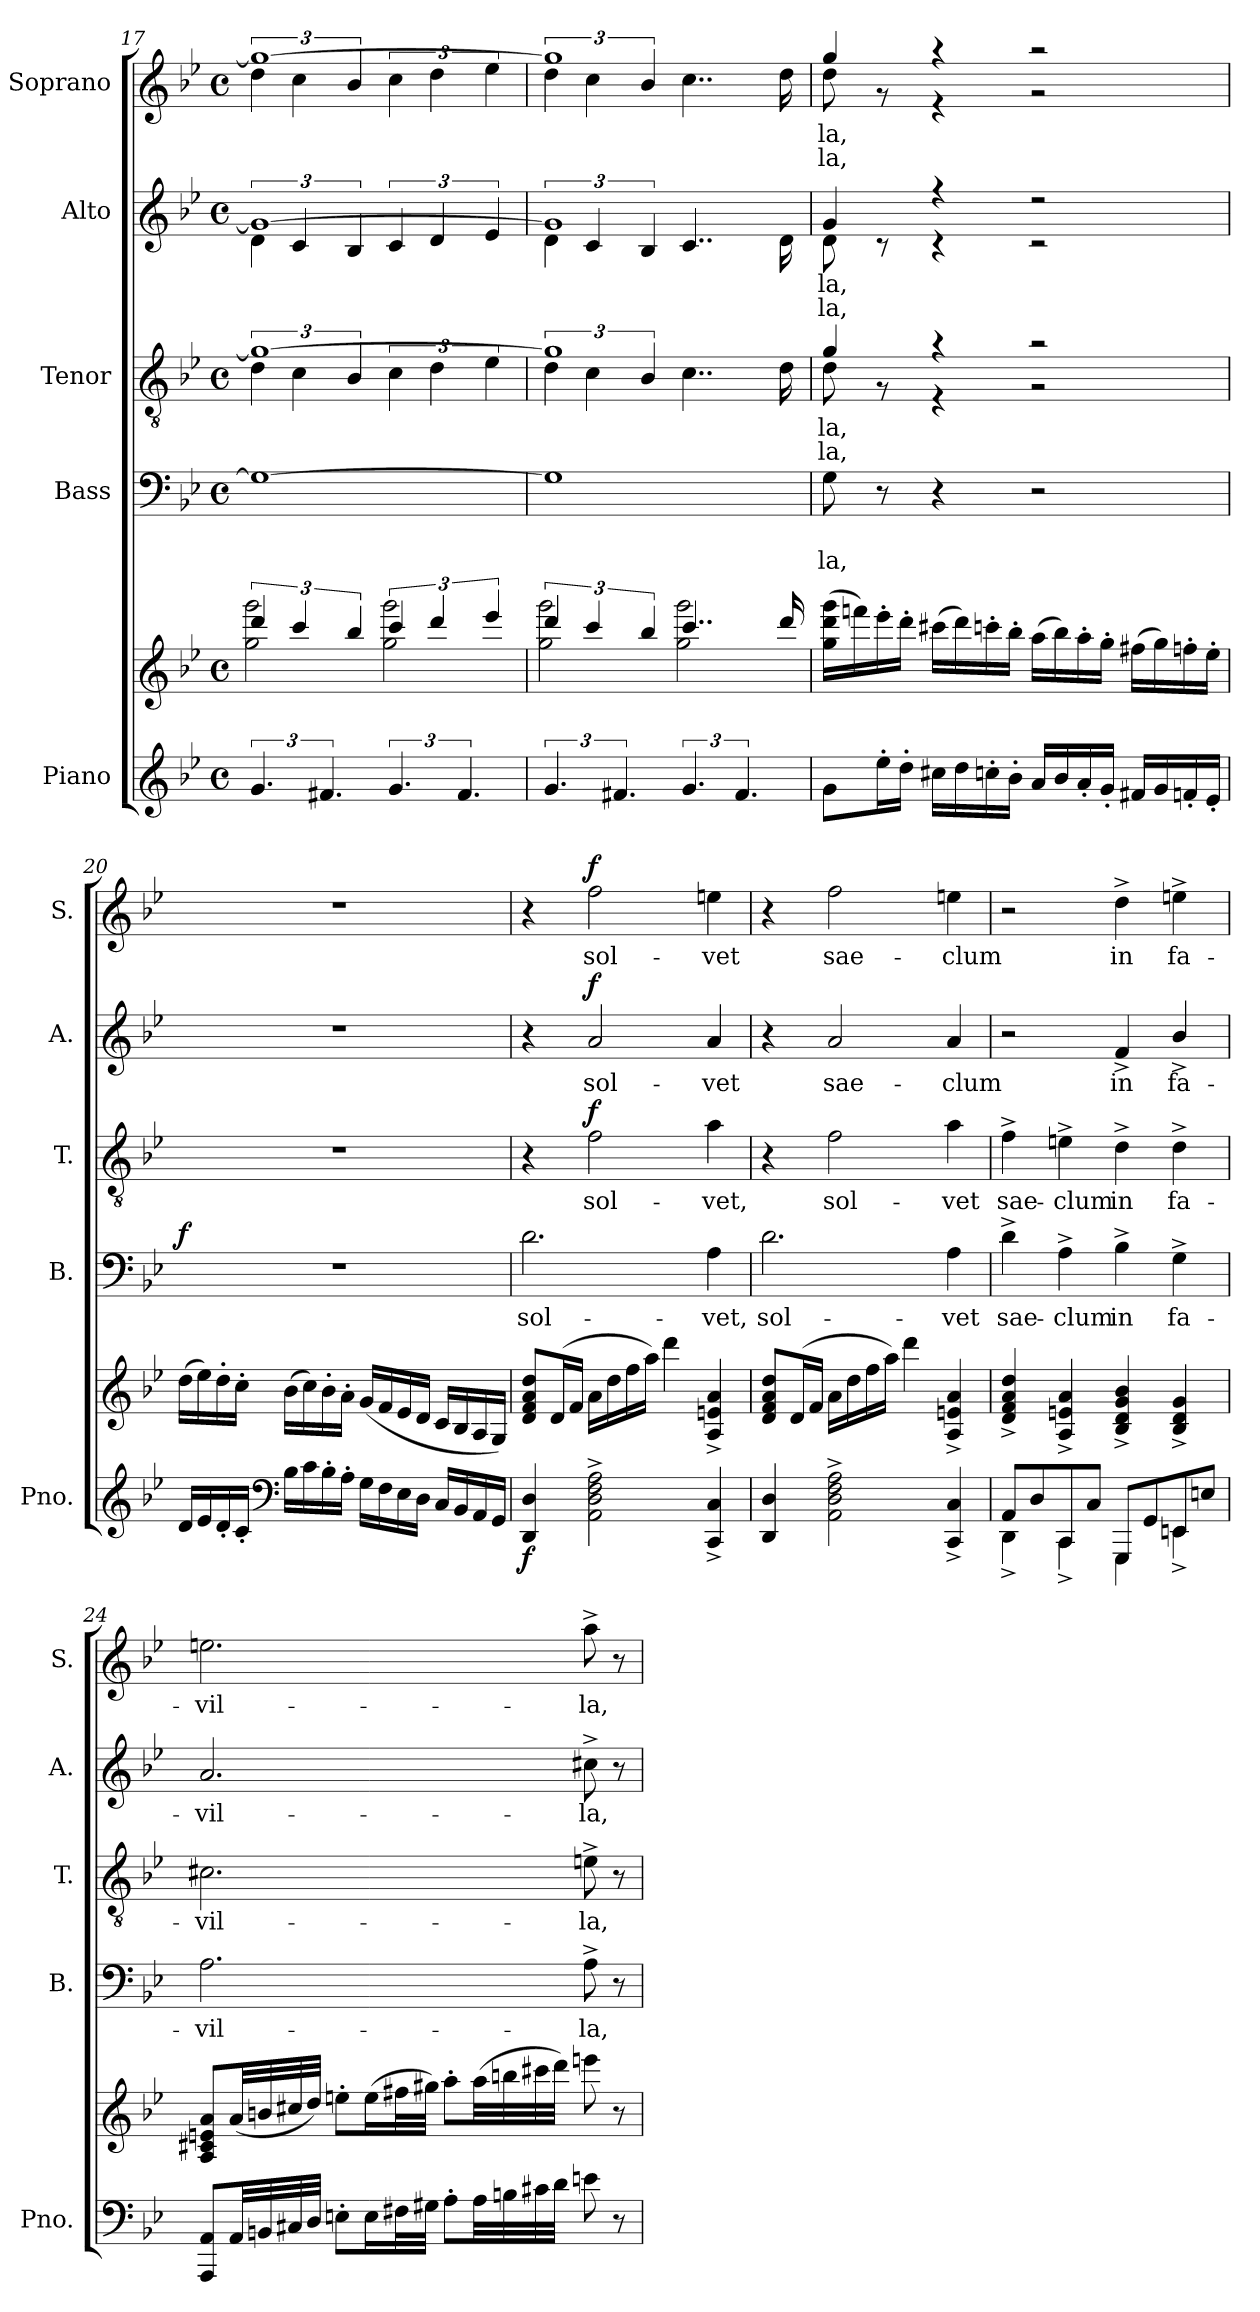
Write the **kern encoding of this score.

**kern	**kern	**dynam	**kern	**text	**text	**dynam	**kern	**text	**text	**dynam	**kern	**text	**text	**dynam	**kern	**text	**text	**dynam
*part5	*part5	*part5	*part4	*part4	*part4	*part4	*part3	*part3	*part3	*part3	*part2	*part2	*part2	*part2	*part1	*part1	*part1	*part1
*staff6	*staff5	*staff5/6	*staff4	*staff4	*staff4	*staff4	*staff3	*staff3	*staff3	*staff3	*staff2	*staff2	*staff2	*staff2	*staff1	*staff1	*staff1	*staff1
*I"Piano	*	*	*I"Bass	*	*	*	*I"Tenor	*	*	*	*I"Alto	*	*	*	*I"Soprano	*	*	*
*I'Pno.	*	*	*I'B.	*	*	*	*I'T.	*	*	*	*I'A.	*	*	*	*I'S.	*	*	*
*clefG2	*clefG2	*	*clefF4	*	*	*	*clefGv2	*	*	*	*clefG2	*	*	*	*clefG2	*	*	*
*	*	*	*	*	*	*	*ITrd7c12	*	*	*	*	*	*	*	*	*	*	*
*k[b-e-]	*k[b-e-]	*	*k[b-e-]	*	*	*	*k[b-e-]	*	*	*	*k[b-e-]	*	*	*	*k[b-e-]	*	*	*
*B-:	*B-:	*	*B-:	*	*	*	*B-:	*	*	*	*B-:	*	*	*	*B-:	*	*	*
*M4/4	*M4/4	*	*M4/4	*	*	*	*M4/4	*	*	*	*M4/4	*	*	*	*M4/4	*	*	*
*met(c)	*met(c)	*	*met(c)	*	*	*	*met(c)	*	*	*	*met(c)	*	*	*	*met(c)	*	*	*
=17	=17	=17	=17	=17	=17	=17	=17	=17	=17	=17	=17	=17	=17	=17	=17	=17	=17	=17
*	*^	*	*	*	*	*	*^	*	*	*	*^	*	*	*	*^	*	*	*
6.g/	6ddd/	2gg\ 2ggg\	.	1G_	.	.	.	1G_	6D\	.	.	.	1g_	6d\	.	.	.	1gg_	6dd\	.	.	.
.	6ccc/	.	.	.	.	.	.	.	6C\	.	.	.	.	6c/	.	.	.	.	6cc\	.	.	.
6.f#X/	.	.	.	.	.	.	.	.	.	.	.	.	.	.	.	.	.	.	.	.	.	.
.	6bb-/	.	.	.	.	.	.	.	6BB-/	.	.	.	.	6B-/	.	.	.	.	6b-/	.	.	.
6.g/	6ccc/	2gg\ 2ggg\	.	.	.	.	.	.	6C\	.	.	.	.	6c/	.	.	.	.	6cc\	.	.	.
.	6ddd/	.	.	.	.	.	.	.	6D\	.	.	.	.	6d/	.	.	.	.	6dd\	.	.	.
6.f#/	.	.	.	.	.	.	.	.	.	.	.	.	.	.	.	.	.	.	.	.	.	.
.	6eee-/	.	.	.	.	.	.	.	6E-\	.	.	.	.	6e-/	.	.	.	.	6ee-\	.	.	.
=18	=18	=18	=18	=18	=18	=18	=18	=18	=18	=18	=18	=18	=18	=18	=18	=18	=18	=18	=18	=18	=18	=18
6.g/	6ddd/	2gg\ 2ggg\	.	1G]	.	.	.	1G]	6D\	.	.	.	1g]	6d\	.	.	.	1gg]	6dd\	.	.	.
.	6ccc/	.	.	.	.	.	.	.	6C\	.	.	.	.	6c/	.	.	.	.	6cc\	.	.	.
6.f#X/	.	.	.	.	.	.	.	.	.	.	.	.	.	.	.	.	.	.	.	.	.	.
.	6bb-/	.	.	.	.	.	.	.	6BB-/	.	.	.	.	6B-/	.	.	.	.	6b-/	.	.	.
6.g/	4..ccc/	2gg\ 2ggg\	.	.	.	.	.	.	4..C\	.	.	.	.	4..c/	.	.	.	.	4..cc\	.	.	.
6.f#/	.	.	.	.	.	.	.	.	.	.	.	.	.	.	.	.	.	.	.	.	.	.
.	16ddd/	.	.	.	.	.	.	.	16D\	.	.	.	.	16d\	.	.	.	.	16dd\	.	.	.
*	*v	*v	*	*	*	*	*	*	*	*	*	*	*	*	*	*	*	*	*	*	*	*
!!LO:LB:g=z	!!
=19	=19	=19	=19	=19	=19	=19	=19	=19	=19	=19	=19	=19	=19	=19	=19	=19	=19	=19	=19	=19	=19
!	!	!	!	!	!LO:LY:b	!	!	!	!	!LO:LY:b	!	!	!	!	!	!	!	!	!	!	!
!	!	!	!	!	!	!	!	!	!LO:LY:b	!	!	!	!	!	!LO:LY:b	!	!	!	!	!	!
!	!	!	!	!	!	!	!	!	!	!	!	!	!	!LO:LY:b	!	!	!	!	!	!LO:LY:b	!
!	!	!	!	!	!	!	!	!	!	!	!	!	!	!	!	!	!	!	!LO:LY:b	!	!
8g\L	(>16gg\ 16ddd\ 16ggg\LL	.	8G\	.	la,	.	4G/	8D\	-la,	-la,	.	4g/	8d\	-la,	-la,	.	4gg/	8dd\	-la,	-la,	.
.	16fffn\)	.	.	.	.	.	.	.	.	.	.	.	.	.	.	.	.	.	.	.	.
16ee-'\L	16eee-'\	.	8r	.	.	.	.	8r	.	.	.	.	8r	.	.	.	.	8r	.	.	.
16dd'\JJ	16ddd'\JJ	.	.	.	.	.	.	.	.	.	.	.	.	.	.	.	.	.	.	.	.
16cc#X\LL	(>16ccc#X\LL	.	4r	.	.	.	4r	4r	.	.	.	4r	4r	.	.	.	4r	4r	.	.	.
16dd\	16ddd\)	.	.	.	.	.	.	.	.	.	.	.	.	.	.	.	.	.	.	.	.
16ccn'\	16cccn'\	.	.	.	.	.	.	.	.	.	.	.	.	.	.	.	.	.	.	.	.
16b-'\JJ	16bb-'\JJ	.	.	.	.	.	.	.	.	.	.	.	.	.	.	.	.	.	.	.	.
16a/LL	(>16aa\LL	.	2r	.	.	.	2r	2r	.	.	.	2r	2r	.	.	.	2r	2r	.	.	.
16b-/	16bb-\)	.	.	.	.	.	.	.	.	.	.	.	.	.	.	.	.	.	.	.	.
16a'/	16aa'\	.	.	.	.	.	.	.	.	.	.	.	.	.	.	.	.	.	.	.	.
16g'/JJ	16gg'\JJ	.	.	.	.	.	.	.	.	.	.	.	.	.	.	.	.	.	.	.	.
16f#X/LL	(>16ff#X\LL	.	.	.	.	.	.	.	.	.	.	.	.	.	.	.	.	.	.	.	.
16g/	16gg\)	.	.	.	.	.	.	.	.	.	.	.	.	.	.	.	.	.	.	.	.
16fn'/	16ffn'\	.	.	.	.	.	.	.	.	.	.	.	.	.	.	.	.	.	.	.	.
16e-'/JJ	16ee-'\JJ	.	.	.	.	.	.	.	.	.	.	.	.	.	.	.	.	.	.	.	.
*	*	*	*	*	*	*	*v	*v	*	*	*	*	*	*	*	*	*v	*v	*	*	*
*	*	*	*	*	*	*	*	*	*	*	*v	*v	*	*	*	*	*	*	*
=20	=20	=20	=20	=20	=20	=20	=20	=20	=20	=20	=20	=20	=20	=20	=20	=20	=20	=20
!	!	!	!	!	!	!LO:DY:b	!	!	!	!	!	!	!	!	!	!	!	!
16d/LL	(>16dd\LL	.	1r	.	.	f	1r	.	.	.	1r	.	.	.	1r	.	.	.
16e-/	16ee-\)	.	.	.	.	.	.	.	.	.	.	.	.	.	.	.	.	.
16d'/	16dd'\	.	.	.	.	.	.	.	.	.	.	.	.	.	.	.	.	.
16c'/JJ	16cc'\JJ	.	.	.	.	.	.	.	.	.	.	.	.	.	.	.	.	.
*clefF4	*	*	*	*	*	*	*	*	*	*	*	*	*	*	*	*	*	*
16B-\LL	(>16b-\LL	.	.	.	.	.	.	.	.	.	.	.	.	.	.	.	.	.
16c\	16cc\)	.	.	.	.	.	.	.	.	.	.	.	.	.	.	.	.	.
16B-'\	16b-'\	.	.	.	.	.	.	.	.	.	.	.	.	.	.	.	.	.
16A'\JJ	16a'\JJ	.	.	.	.	.	.	.	.	.	.	.	.	.	.	.	.	.
16G\LL	(<16g/LL	.	.	.	.	.	.	.	.	.	.	.	.	.	.	.	.	.
16F\	16f/	.	.	.	.	.	.	.	.	.	.	.	.	.	.	.	.	.
16E-\	16e-/	.	.	.	.	.	.	.	.	.	.	.	.	.	.	.	.	.
16D\JJ	16d/JJ	.	.	.	.	.	.	.	.	.	.	.	.	.	.	.	.	.
16C/LL	16c/LL	.	.	.	.	.	.	.	.	.	.	.	.	.	.	.	.	.
16BB-/	16B-/	.	.	.	.	.	.	.	.	.	.	.	.	.	.	.	.	.
16AA/	16A/	.	.	.	.	.	.	.	.	.	.	.	.	.	.	.	.	.
16GG/JJ	16G/JJ)	.	.	.	.	.	.	.	.	.	.	.	.	.	.	.	.	.
!!LO:PB:g=z
=21	=21	=21	=21	=21	=21	=21	=21	=21	=21	=21	=21	=21	=21	=21	=21	=21	=21	=21
!	!	!LO:DY:b=2	!	!LO:LY:b	!	!	!	!	!	!	!	!	!	!	!	!	!	!
4DD/ 4D/	8d/ 8f/ 8a/ 8dd/L	f	2.d\	-sol-	.	.	4r	.	.	.	4r	.	.	.	4r	.	.	.
.	(>16d/L	.	.	.	.	.	.	.	.	.	.	.	.	.	.	.	.	.
.	16f/JJ	.	.	.	.	.	.	.	.	.	.	.	.	.	.	.	.	.
!	!	!	!	!	!	!	!	!LO:LY:b	!	!LO:DY:b	!	!LO:LY:b	!	!LO:DY:b	!	!LO:LY:b	!	!LO:DY:b
2AA\^ 2D\^ 2F\^ 2A\^	16a\LL	.	.	.	.	.	2F\	sol-	.	f	2a/	sol-	.	f	2ff\	sol-	.	f
.	16dd\	.	.	.	.	.	.	.	.	.	.	.	.	.	.	.	.	.
.	16ff\	.	.	.	.	.	.	.	.	.	.	.	.	.	.	.	.	.
.	16aa\JJ)	.	.	.	.	.	.	.	.	.	.	.	.	.	.	.	.	.
.	4ddd\	.	.	.	.	.	.	.	.	.	.	.	.	.	.	.	.	.
!	!	!	!	!LO:LY:b	!	!	!	!LO:LY:b	!	!	!	!LO:LY:b	!	!	!	!LO:LY:b	!	!
4CC/^ 4C/^	4A/^ 4en/^ 4a/^	.	4A\	-vet,	.	.	4A\	-vet,	.	.	4a/	-vet	.	.	4een\	-vet	.	.
!!LO:PB:g=z
=22	=22	=22	=22	=22	=22	=22	=22	=22	=22	=22	=22	=22	=22	=22	=22	=22	=22	=22
!	!	!	!	!LO:LY:b	!	!	!	!	!	!	!	!	!	!	!	!	!	!
4DD/ 4D/	8d/ 8f/ 8a/ 8dd/L	.	2.d\	sol-	.	.	4r	.	.	.	4r	.	.	.	4r	.	.	.
.	(>16d/L	.	.	.	.	.	.	.	.	.	.	.	.	.	.	.	.	.
.	16f/JJ	.	.	.	.	.	.	.	.	.	.	.	.	.	.	.	.	.
!	!	!	!	!	!	!	!	!LO:LY:b	!	!	!	!LO:LY:b	!	!	!	!LO:LY:b	!	!
2AA\^ 2D\^ 2F\^ 2A\^	16a\LL	.	.	.	.	.	2F\	sol-	.	.	2a/	sae-	.	.	2ff\	sae-	.	.
.	16dd\	.	.	.	.	.	.	.	.	.	.	.	.	.	.	.	.	.
.	16ff\	.	.	.	.	.	.	.	.	.	.	.	.	.	.	.	.	.
.	16aa\JJ)	.	.	.	.	.	.	.	.	.	.	.	.	.	.	.	.	.
.	4ddd\	.	.	.	.	.	.	.	.	.	.	.	.	.	.	.	.	.
!	!	!	!	!LO:LY:b	!	!	!	!LO:LY:b	!	!	!	!LO:LY:b	!	!	!	!LO:LY:b	!	!
4CC/^ 4C/^	4A/^ 4en/^ 4a/^	.	4A\	-vet	.	.	4A\	-vet	.	.	4a/	-clum	.	.	4een\	-clum	.	.
=23	=23	=23	=23	=23	=23	=23	=23	=23	=23	=23	=23	=23	=23	=23	=23	=23	=23	=23
*^	*	*	*	*	*	*	*	*	*	*	*	*	*	*	*	*	*	*
!	!	!	!	!	!LO:LY:b	!	!	!	!LO:LY:b	!	!	!	!	!	!	!	!	!	!
8AA/L	4DD^\	4d/^ 4f/^ 4a/^ 4dd/^	.	4d^\	sae-	.	.	4F^\	sae-	.	.	2r	.	.	.	2r	.	.	.
8D/	.	.	.	.	.	.	.	.	.	.	.	.	.	.	.	.	.	.	.
!	!	!	!	!	!LO:LY:b	!	!	!	!LO:LY:b	!	!	!	!	!	!	!	!	!	!
8CC/	4CC^\	4A/^ 4en/^ 4a/^	.	4A^\	-clum	.	.	4En^\	-clum	.	.	.	.	.	.	.	.	.	.
8C/J	.	.	.	.	.	.	.	.	.	.	.	.	.	.	.	.	.	.	.
!	!	!	!	!	!LO:LY:b	!	!	!	!LO:LY:b	!	!	!	!LO:LY:b	!	!	!	!LO:LY:b	!	!
8GGG/L	4GGG\	4B-/^ 4d/^ 4g/^ 4b-/^	.	4B-^\	in	.	.	4D^\	in	.	.	4f^/	in	.	.	4dd^\	in	.	.
8GG/	.	.	.	.	.	.	.	.	.	.	.	.	.	.	.	.	.	.	.
!	!	!	!	!	!LO:LY:b	!	!	!	!LO:LY:b	!	!	!	!LO:LY:b	!	!	!	!LO:LY:b	!	!
8EEn/	4EE^\	4B-/^ 4d/^ 4g/^	.	4G^\	fa-	.	.	4D^\	fa-	.	.	4b-^/	fa-	.	.	4een^\	fa-	.	.
8En/J	.	.	.	.	.	.	.	.	.	.	.	.	.	.	.	.	.	.	.
*v	*v	*	*	*	*	*	*	*	*	*	*	*	*	*	*	*	*	*	*
=24	=24	=24	=24	=24	=24	=24	=24	=24	=24	=24	=24	=24	=24	=24	=24	=24	=24	=24
!	!	!	!	!LO:LY:b	!	!	!	!LO:LY:b	!	!	!	!LO:LY:b	!	!	!	!LO:LY:b	!	!
8AAA/ 8AA/L	8A/ 8c#X/ 8en/ 8a/L	.	2.A\	-vil-	.	.	2.C#X\	-vil-	.	.	2.a/	-vil-	.	.	2.een\	-vil-	.	.
32AA/LL	(<32a/LL	.	.	.	.	.	.	.	.	.	.	.	.	.	.	.	.	.
32BBn/	32bn/	.	.	.	.	.	.	.	.	.	.	.	.	.	.	.	.	.
32C#X/	32cc#X/	.	.	.	.	.	.	.	.	.	.	.	.	.	.	.	.	.
32D/JJJ	32dd/JJJ)	.	.	.	.	.	.	.	.	.	.	.	.	.	.	.	.	.
8En'\L	8een'\L	.	.	.	.	.	.	.	.	.	.	.	.	.	.	.	.	.
16E\L	(>16ee\L	.	.	.	.	.	.	.	.	.	.	.	.	.	.	.	.	.
32F#X\L	32ff#X\L	.	.	.	.	.	.	.	.	.	.	.	.	.	.	.	.	.
32G#X\JJJ	32gg#X\JJJ)	.	.	.	.	.	.	.	.	.	.	.	.	.	.	.	.	.
8A'\L	8aa'\L	.	.	.	.	.	.	.	.	.	.	.	.	.	.	.	.	.
32A\LL	(>32aa\LL	.	.	.	.	.	.	.	.	.	.	.	.	.	.	.	.	.
32Bn\	32bbn\	.	.	.	.	.	.	.	.	.	.	.	.	.	.	.	.	.
32c#X\	32ccc#X\	.	.	.	.	.	.	.	.	.	.	.	.	.	.	.	.	.
32d\JJJ	32ddd\JJJ)	.	.	.	.	.	.	.	.	.	.	.	.	.	.	.	.	.
!	!	!	!	!LO:LY:b	!	!	!	!LO:LY:b	!	!	!	!LO:LY:b	!	!	!	!LO:LY:b	!	!
8en\	8eeen\	.	8A^\	-la,	.	.	8En^\	-la,	.	.	8cc#X^\	-la,	.	.	8aa^\	-la,	.	.
8r	8r	.	8r	.	.	.	8r	.	.	.	8r	.	.	.	8r	.	.	.
=	=	=	=	=	=	=	=	=	=	=	=	=	=	=	=	=	=	=
*-	*-	*-	*-	*-	*-	*-	*-	*-	*-	*-	*-	*-	*-	*-	*-	*-	*-	*-
